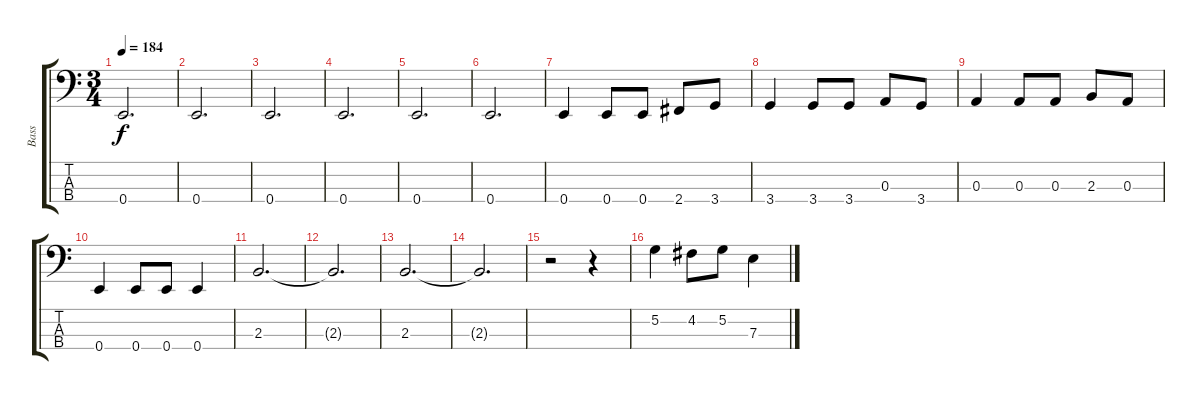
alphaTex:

\track ("Bass" "Bass") {instrument electricbassfinger}
\staff {score tabs}
\tuning (G2 D2 A1 E1) {hide}
\ts (3 4)
\tempo 184
\clef f4
\ks c
0.4.2{d dy f} |
0.4.2{d} |
0.4.2{d} |
0.4.2{d} |
0.4.2{d} |
0.4.2{d} |
0.4.4 0.4.8 0.4.8 2.4.8 3.4.8 |
3.4.4 3.4.8 3.4.8 0.3.8 3.4.8 |
0.3.4 0.3.8 0.3.8 2.3.8 0.3.8 |
0.4.4 0.4.8 0.4.8 0.4.4 |
2.3.2{d} |
2.3{t}.2{d} |
2.3.2{d} |
2.3{t}.2{d} |
r.2 r.4 |
5.2.4 4.2.8 5.2.8 7.3.4
